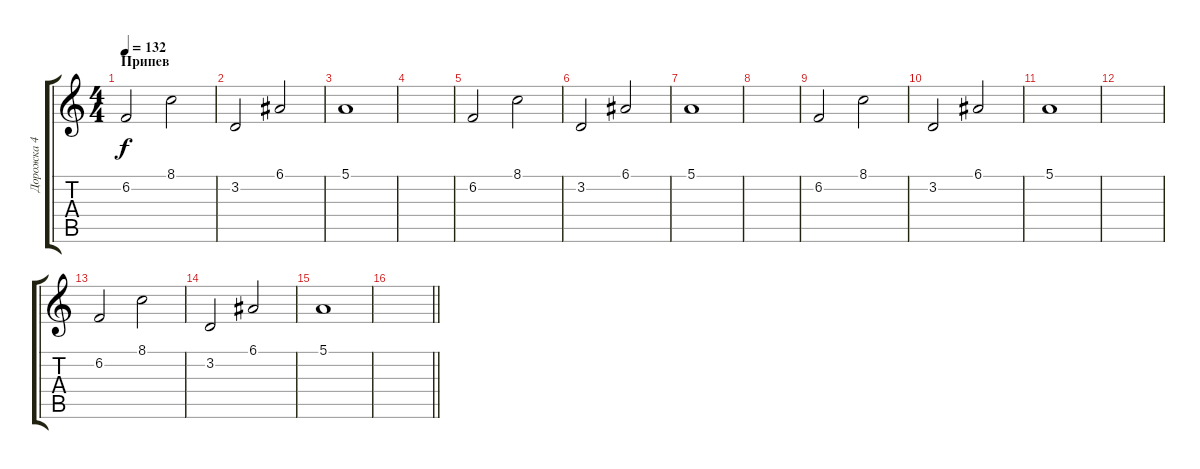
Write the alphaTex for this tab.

\track ("Дорожка 4" "Дорожка 4") {instrument fx5brightness}
\staff {score tabs}
\tuning (E4 B3 G3 D3 A2 E2) {hide}
\ts (4 4)
\section ("" "Припев")
\tempo 132
\clef g2
\ks c
6.2.2{dy f} 8.1.2 |
3.2.2 6.1.2 |
5.1.1 |
|
6.2.2 8.1.2 |
3.2.2 6.1.2 |
5.1.1 |
|
6.2.2 8.1.2 |
3.2.2 6.1.2 |
5.1.1 |
|
6.2.2 8.1.2 |
3.2.2 6.1.2 |
5.1.1 |
\barLineRight lightlight
